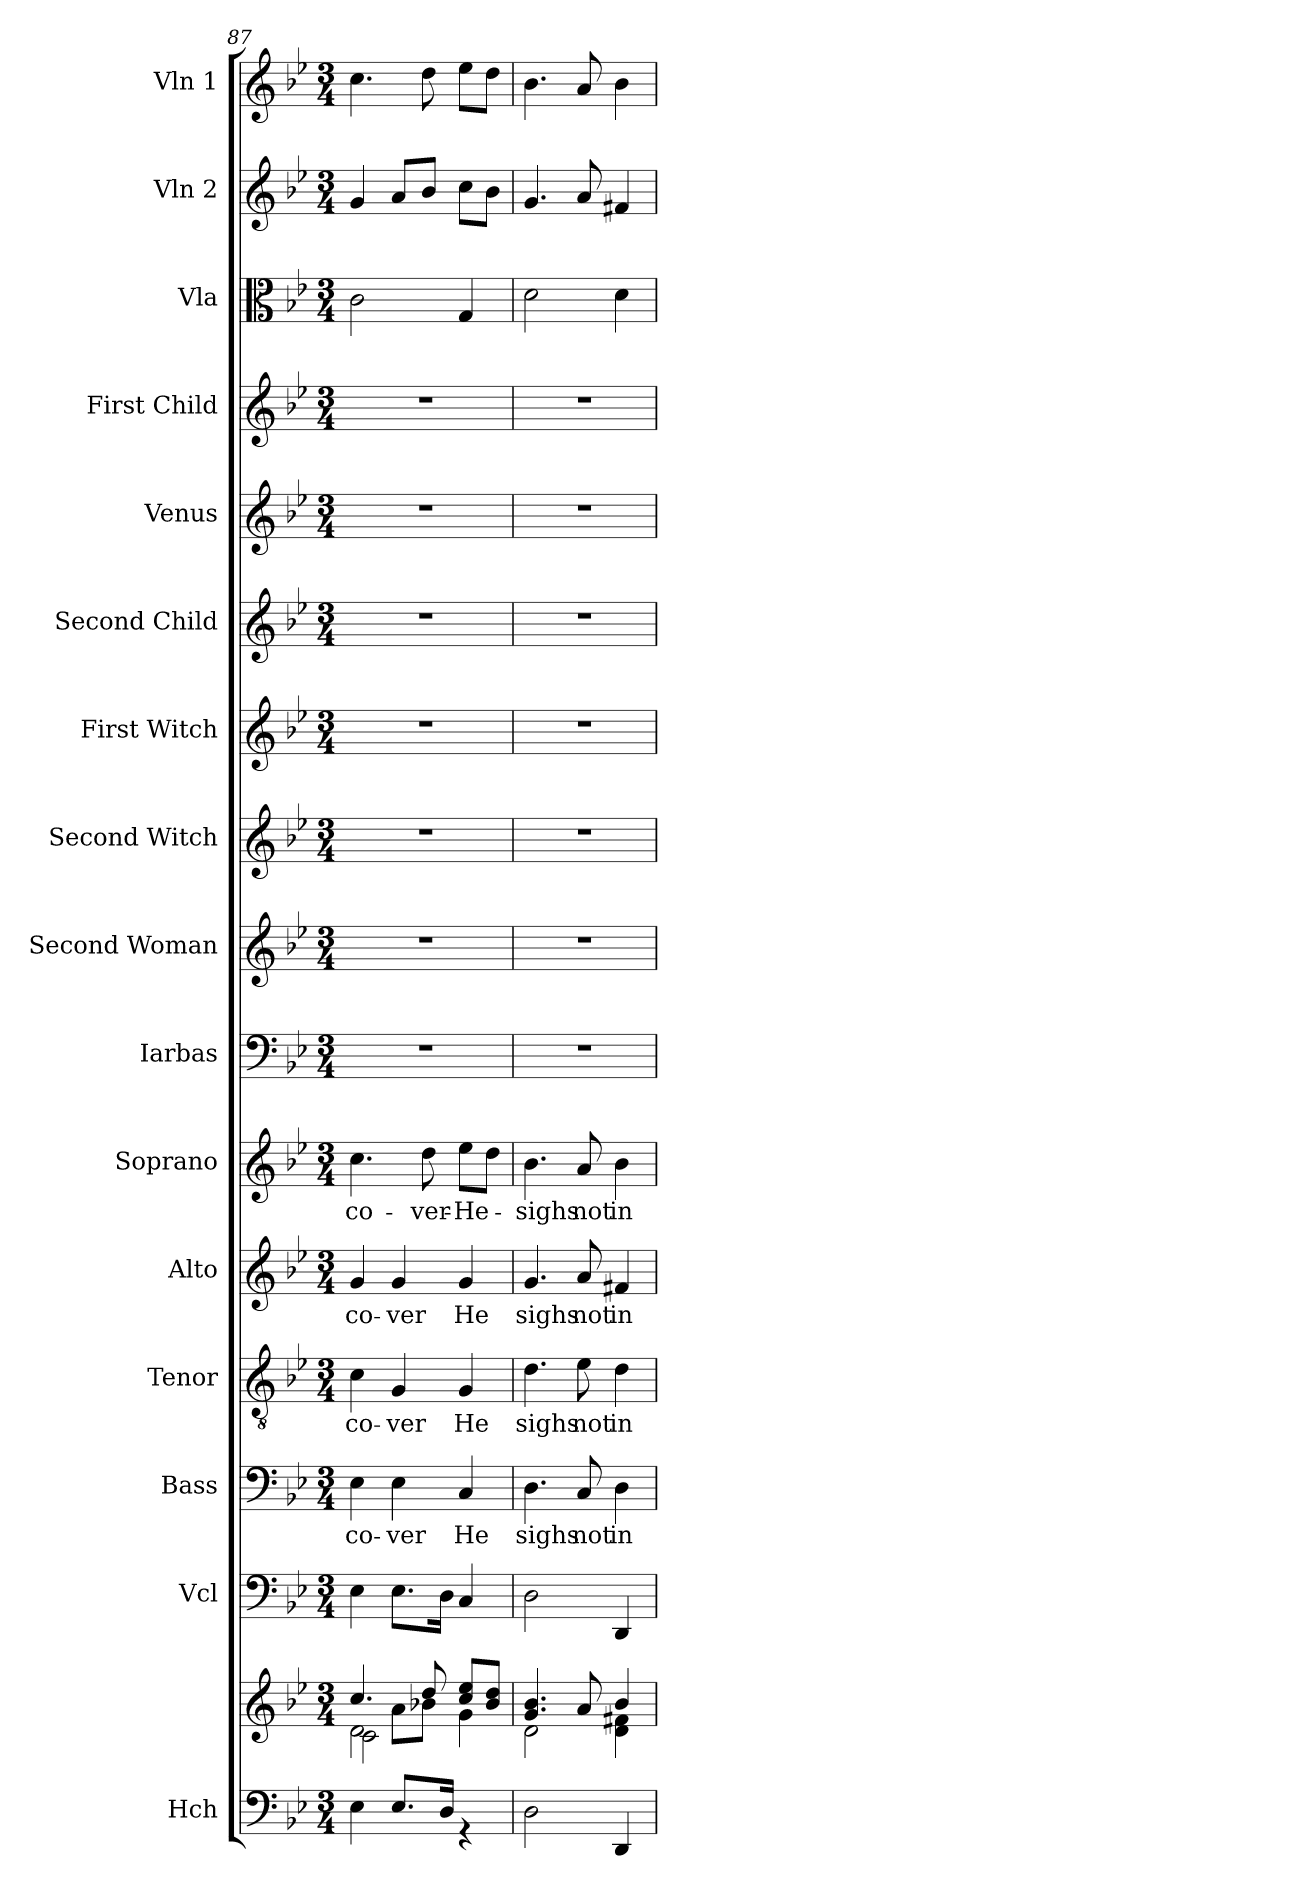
**kern	**kern	**kern	**kern	**text	**kern	**text	**kern	**text	**kern	**text	**kern	**kern	**kern	**kern	**kern	**kern	**kern	**kern	**kern	**kern
*part16	*part16	*part15	*part14	*part14	*part13	*part13	*part12	*part12	*part11	*part11	*part10	*part9	*part8	*part7	*part6	*part5	*part4	*part3	*part2	*part1
*staff17	*staff16	*staff15	*staff14	*staff14	*staff13	*staff13	*staff12	*staff12	*staff11	*staff11	*staff10	*staff9	*staff8	*staff7	*staff6	*staff5	*staff4	*staff3	*staff2	*staff1
*I"Hch	*	*I"Vcl	*I"Bass	*	*I"Tenor	*	*I"Alto	*	*I"Soprano	*	*I"Iarbas	*I"Second Woman	*I"Second Witch	*I"First Witch	*I"Second Child	*I"Venus	*I"First Child	*I"Vla	*I"Vln 2	*I"Vln 1
*I'Hch.	*	*I'Vc.	*I'B.	*	*I'T.	*	*I'A.	*	*I'S.	*	*I'I.	*I'2W	*I'W2.	*I'W1	*I'C2.	*I'V.	*I'C1	*I'Vla.	*I'Vln.	*I'Vln.
*clefF4	*clefG2	*clefF4	*clefF4	*	*clefGv2	*	*clefG2	*	*clefG2	*	*clefF4	*clefG2	*clefG2	*clefG2	*clefG2	*clefG2	*clefG2	*clefC3	*clefG2	*clefG2
*k[b-e-]	*k[b-e-]	*k[b-e-]	*k[b-e-]	*	*k[b-e-]	*	*k[b-e-]	*	*k[b-e-]	*	*k[b-e-]	*k[b-e-]	*k[b-e-]	*k[b-e-]	*k[b-e-]	*k[b-e-]	*k[b-e-]	*k[b-e-]	*k[b-e-]	*k[b-e-]
*M3/4	*M3/4	*M3/4	*M3/4	*	*M3/4	*	*M3/4	*	*M3/4	*	*M3/4	*M3/4	*M3/4	*M3/4	*M3/4	*M3/4	*M3/4	*M3/4	*M3/4	*M3/4
=87	=87	=87	=87	=87	=87	=87	=87	=87	=87	=87	=87	=87	=87	=87	=87	=87	=87	=87	=87	=87
*	*^	*	*	*	*	*	*	*	*	*	*	*	*	*	*	*	*	*	*	*
*	*	*^	*	*	*	*	*	*	*	*	*	*	*	*	*	*	*	*	*	*	*
*	*	*	*^	*	*	*	*	*	*	*	*	*	*	*	*	*	*	*	*	*	*	*
!	!	!	!	!	!	!	!LO:LY:b	!	!LO:LY:b	!	!LO:LY:b	!	!LO:LY:b	!	!	!	!	!	!	!	!	!	!
4E-\	4.cc/	2d\	2c\	4ryy	4E-\	4E-\	-co-	4c\	-co-	4g/	-co-	4.cc\	-co-	2.r	2.r	2.r	2.r	2.r	2.r	2.r	2c\	4g/	4.cc\
!	!	!	!	!	!	!	!LO:LY:b	!	!LO:LY:b	!	!LO:LY:b	!	!	!	!	!	!	!	!	!	!	!	!
8.E-/L	.	.	.	8a\L	8.E-\L	4E-\	-ver	4G/	-ver	4g/	-ver	.	.	.	.	.	.	.	.	.	.	8a/L	.
!	!	!	!	!	!	!	!	!	!	!	!	!	!LO:LY:b	!	!	!	!	!	!	!	!	!	!
.	8dd/	.	.	8b-X\J	.	.	.	.	.	.	.	8dd\	-ver-	.	.	.	.	.	.	.	.	8b-/J	8dd\
16D/Jk	.	.	.	.	16D\Jk	.	.	.	.	.	.	.	.	.	.	.	.	.	.	.	.	.	.
!	!	!	!	!	!	!	!LO:LY:b	!	!LO:LY:b	!	!LO:LY:b	!	!LO:LY:b	!	!	!	!	!	!	!	!	!	!
4rGG	8cc/ 8ee-/L	4g\	4ryy	4ryy	4C/	4C/	He	4G/	He	4g/	He	8ee-\L	-He-	.	.	.	.	.	.	.	4G/	8cc\L	8ee-\L
.	8b-/ 8dd/J	.	.	.	.	.	.	.	.	.	.	8dd\J	.	.	.	.	.	.	.	.	.	8b-\J	8dd\J
*	*	*v	*v	*v	*	*	*	*	*	*	*	*	*	*	*	*	*	*	*	*	*	*	*
!!LO:PB:g=z
=88	=88	=88	=88	=88	=88	=88	=88	=88	=88	=88	=88	=88	=88	=88	=88	=88	=88	=88	=88	=88	=88
!	!	!	!	!	!LO:LY:b	!	!LO:LY:b	!	!LO:LY:b	!	!LO:LY:b	!	!	!	!	!	!	!	!	!	!
2D\	4.g/ 4.b-/	2d\	2D\	4.D\	sighs	4.d\	sighs	4.g/	sighs	4.b-\	-sighs	2.r	2.r	2.r	2.r	2.r	2.r	2.r	2d\	4.g/	4.b-\
!	!	!	!	!	!LO:LY:b	!	!LO:LY:b	!	!LO:LY:b	!	!LO:LY:b	!	!	!	!	!	!	!	!	!	!
.	8a/	.	.	8C/	not	8e-\	not	8a/	not	8a/	not	.	.	.	.	.	.	.	.	8a/	8a/
!	!	!	!	!	!LO:LY:b	!	!LO:LY:b	!	!LO:LY:b	!	!LO:LY:b	!	!	!	!	!	!	!	!	!	!
4DD/	4b-/	4d\ 4f#X\	4DD/	4D\	in	4d\	in	4f#X/	in	4b-\	in	.	.	.	.	.	.	.	4d\	4f#X/	4b-\
*	*v	*v	*	*	*	*	*	*	*	*	*	*	*	*	*	*	*	*	*	*	*
=	=	=	=	=	=	=	=	=	=	=	=	=	=	=	=	=	=	=	=	=
*-	*-	*-	*-	*-	*-	*-	*-	*-	*-	*-	*-	*-	*-	*-	*-	*-	*-	*-	*-	*-
